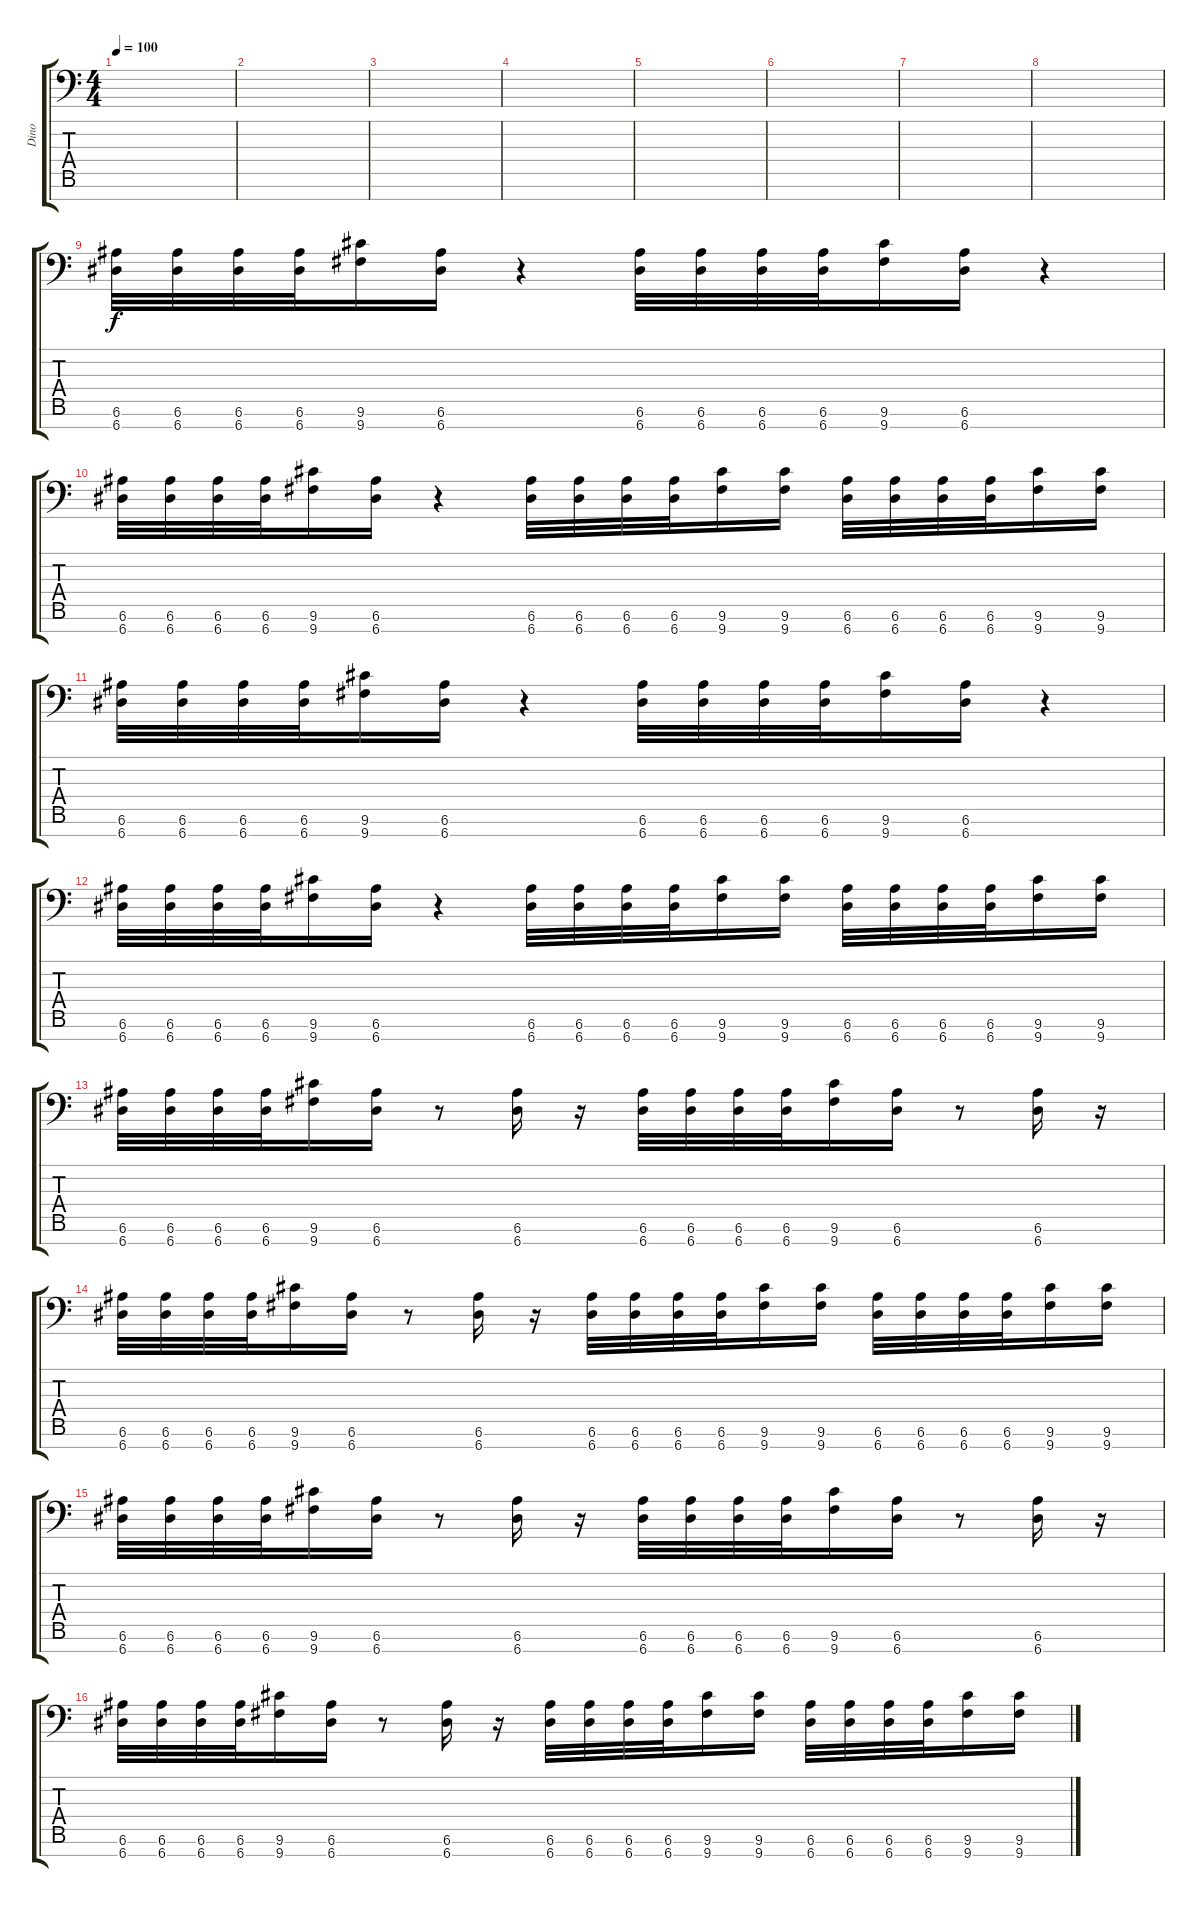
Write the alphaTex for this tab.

\track ("Dino" "Dino") {instrument overdrivenguitar}
\staff {score tabs}
\tuning (E4 B3 G3 D3 A2 E2 A1) {hide}
\ts (4 4)
\tempo 100
\clef f4
\ks c
|
|
|
|
|
|
|
|
(6.6 6.7).32 (6.6 6.7).32 (6.6 6.7).32 (6.6 6.7).32 (9.6 9.7).16 (6.6 6.7).16 r.4 (6.6 6.7).32 (6.6 6.7).32 (6.6 6.7).32 (6.6 6.7).32 (9.6 9.7).16 (6.6 6.7).16 r.4 |
(6.6 6.7).32 (6.6 6.7).32 (6.6 6.7).32 (6.6 6.7).32 (9.6 9.7).16 (6.6 6.7).16 r.4 (6.6 6.7).32 (6.6 6.7).32 (6.6 6.7).32 (6.6 6.7).32 (9.6 9.7).16 (9.6 9.7).16 (6.6 6.7).32 (6.6 6.7).32 (6.6 6.7).32 (6.6 6.7).32 (9.6 9.7).16 (9.6 9.7).16 |
(6.6 6.7).32 (6.6 6.7).32 (6.6 6.7).32 (6.6 6.7).32 (9.6 9.7).16 (6.6 6.7).16 r.4 (6.6 6.7).32 (6.6 6.7).32 (6.6 6.7).32 (6.6 6.7).32 (9.6 9.7).16 (6.6 6.7).16 r.4 |
(6.6 6.7).32 (6.6 6.7).32 (6.6 6.7).32 (6.6 6.7).32 (9.6 9.7).16 (6.6 6.7).16 r.4 (6.6 6.7).32 (6.6 6.7).32 (6.6 6.7).32 (6.6 6.7).32 (9.6 9.7).16 (9.6 9.7).16 (6.6 6.7).32 (6.6 6.7).32 (6.6 6.7).32 (6.6 6.7).32 (9.6 9.7).16 (9.6 9.7).16 |
(6.6 6.7).32 (6.6 6.7).32 (6.6 6.7).32 (6.6 6.7).32 (9.6 9.7).16 (6.6 6.7).16 r.8 (6.6 6.7).16 r.16 (6.6 6.7).32 (6.6 6.7).32 (6.6 6.7).32 (6.6 6.7).32 (9.6 9.7).16 (6.6 6.7).16 r.8 (6.6 6.7).16 r.16 |
(6.6 6.7).32 (6.6 6.7).32 (6.6 6.7).32 (6.6 6.7).32 (9.6 9.7).16 (6.6 6.7).16 r.8 (6.6 6.7).16 r.16 (6.6 6.7).32 (6.6 6.7).32 (6.6 6.7).32 (6.6 6.7).32 (9.6 9.7).16 (9.6 9.7).16 (6.6 6.7).32 (6.6 6.7).32 (6.6 6.7).32 (6.6 6.7).32 (9.6 9.7).16 (9.6 9.7).16 |
(6.6 6.7).32 (6.6 6.7).32 (6.6 6.7).32 (6.6 6.7).32 (9.6 9.7).16 (6.6 6.7).16 r.8 (6.6 6.7).16 r.16 (6.6 6.7).32 (6.6 6.7).32 (6.6 6.7).32 (6.6 6.7).32 (9.6 9.7).16 (6.6 6.7).16 r.8 (6.6 6.7).16 r.16 |
(6.6 6.7).32 (6.6 6.7).32 (6.6 6.7).32 (6.6 6.7).32 (9.6 9.7).16 (6.6 6.7).16 r.8 (6.6 6.7).16 r.16 (6.6 6.7).32 (6.6 6.7).32 (6.6 6.7).32 (6.6 6.7).32 (9.6 9.7).16 (9.6 9.7).16 (6.6 6.7).32 (6.6 6.7).32 (6.6 6.7).32 (6.6 6.7).32 (9.6 9.7).16 (9.6 9.7).16
